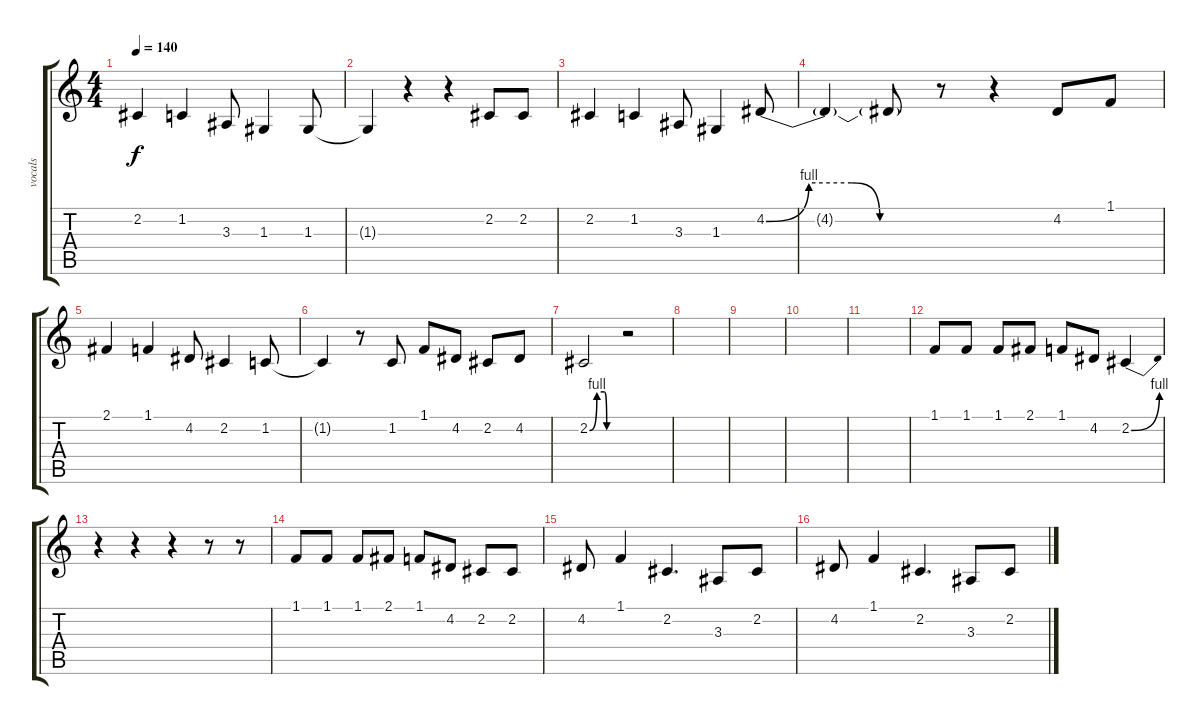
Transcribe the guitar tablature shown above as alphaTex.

\track ("vocals" "vocals") {instrument lead6voice}
\staff {score tabs}
\tuning (E4 B3 G3 D3 A2 E2) {hide}
\ts (4 4)
\tempo 140
\clef g2
\ks c
2.2.4{dy f} 1.2.4 3.3.8 1.3.4 1.3.8 |
1.3{t}.4 r.4 r.4 2.2.8 2.2.8 |
2.2.4 1.2.4 3.3.8 1.3.4 4.2{be (custom 0 0 15 4 30 4 40 0 51 0 60 0)}.8 |
4.2{t}.4 4.2{t}.8 r.8 r.4 4.2.8 1.1.8 |
2.1.4 1.1.4 4.2.8 2.2.4 1.2.8 |
1.2{t}.4 r.8 1.2.8 1.1.8 4.2.8 2.2.8 4.2.8 |
2.2{be (custom 0 0 15 4 30 4 35 0 45 0 60 0)}.2 r.2 |
|
|
|
|
1.1.8 1.1.8 1.1.8 2.1.8 1.1.8 4.2.8 2.2{be (bend 0 0 60 4)}.4 |
r.4 r.4 r.4 r.8 r.8 |
1.1.8 1.1.8 1.1.8 2.1.8 1.1.8 4.2.8 2.2.8 2.2.8 |
4.2.8 1.1.4 2.2.4{d} 3.3.8 2.2.8 |
4.2.8 1.1.4 2.2.4{d} 3.3.8 2.2.8
